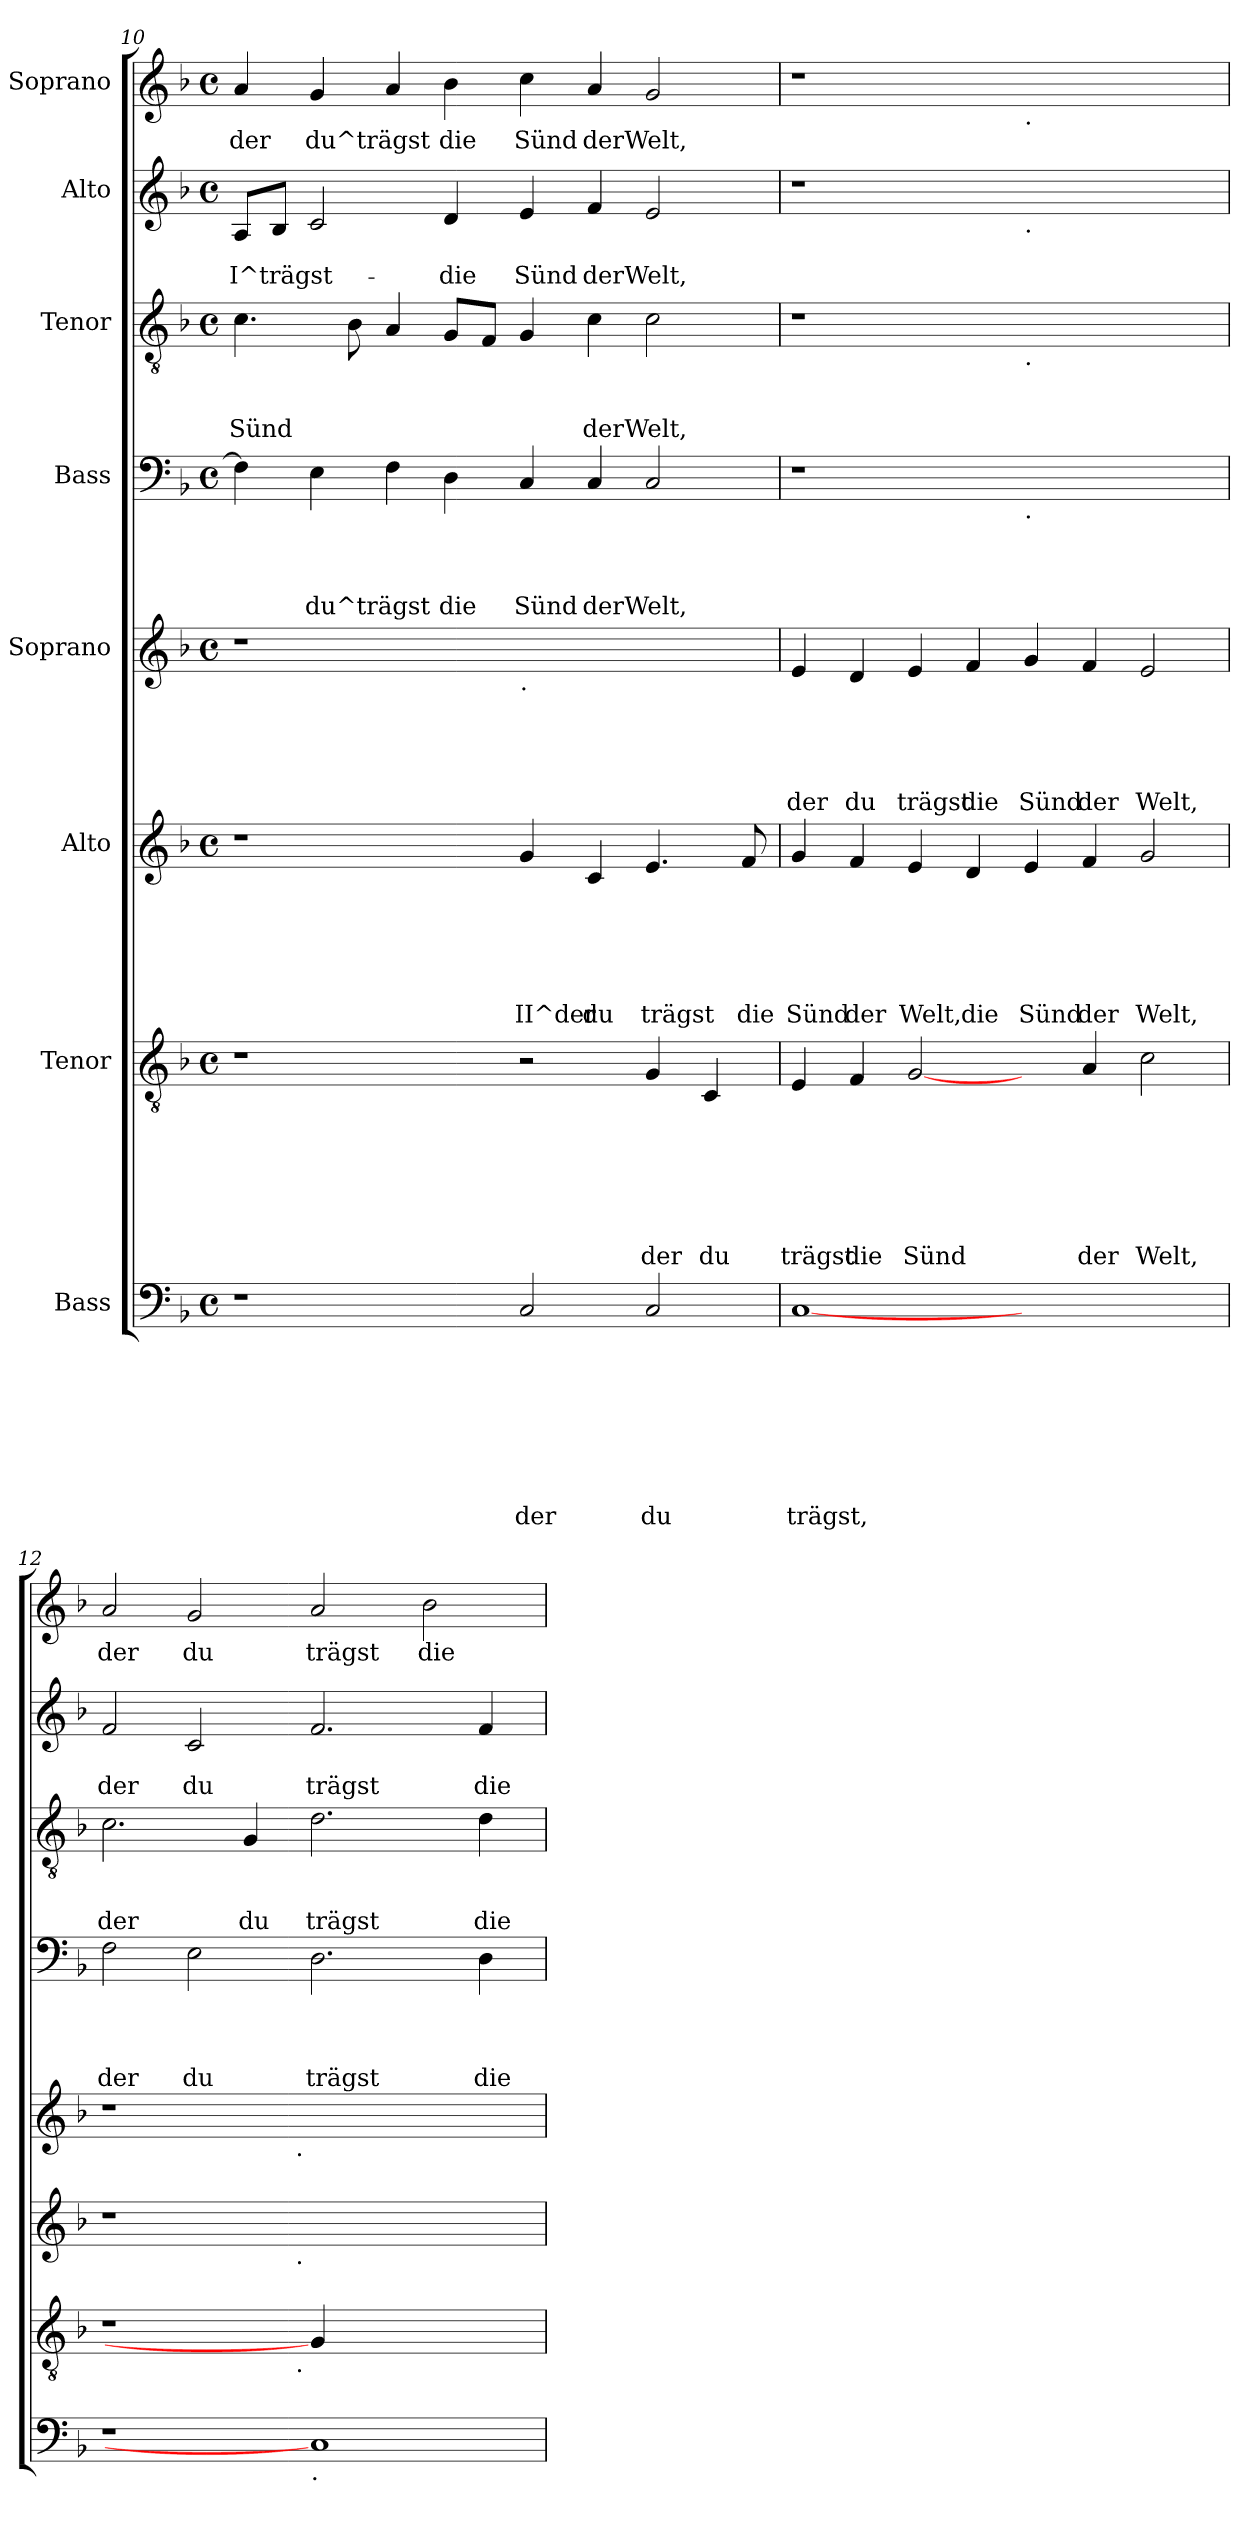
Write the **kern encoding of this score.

**kern	**text	**text	**text	**text	**text	**text	**text	**text	**kern	**text	**text	**text	**text	**text	**text	**text	**kern	**text	**text	**text	**text	**text	**text	**kern	**text	**text	**text	**text	**text	**kern	**text	**text	**text	**text	**kern	**text	**text	**text	**kern	**text	**text	**kern	**text
*part8	*part8	*part8	*part8	*part8	*part8	*part8	*part8	*part8	*part7	*part7	*part7	*part7	*part7	*part7	*part7	*part7	*part6	*part6	*part6	*part6	*part6	*part6	*part6	*part5	*part5	*part5	*part5	*part5	*part5	*part4	*part4	*part4	*part4	*part4	*part3	*part3	*part3	*part3	*part2	*part2	*part2	*part1	*part1
*staff8	*staff8	*staff8	*staff8	*staff8	*staff8	*staff8	*staff8	*staff8	*staff7	*staff7	*staff7	*staff7	*staff7	*staff7	*staff7	*staff7	*staff6	*staff6	*staff6	*staff6	*staff6	*staff6	*staff6	*staff5	*staff5	*staff5	*staff5	*staff5	*staff5	*staff4	*staff4	*staff4	*staff4	*staff4	*staff3	*staff3	*staff3	*staff3	*staff2	*staff2	*staff2	*staff1	*staff1
*I"Bass	*	*	*	*	*	*	*	*	*I"Tenor	*	*	*	*	*	*	*	*I"Alto	*	*	*	*	*	*	*I"Soprano	*	*	*	*	*	*I"Bass	*	*	*	*	*I"Tenor	*	*	*	*I"Alto	*	*	*I"Soprano	*
!!LO:PB:g=z
*clefF4	*	*	*	*	*	*	*	*	*clefGv2	*	*	*	*	*	*	*	*clefG2	*	*	*	*	*	*	*clefG2	*	*	*	*	*	*clefF4	*	*	*	*	*clefGv2	*	*	*	*clefG2	*	*	*clefG2	*
*k[b-]	*	*	*	*	*	*	*	*	*k[b-]	*	*	*	*	*	*	*	*k[b-]	*	*	*	*	*	*	*k[b-]	*	*	*	*	*	*k[b-]	*	*	*	*	*k[b-]	*	*	*	*k[b-]	*	*	*k[b-]	*
*F:	*	*	*	*	*	*	*	*	*F:	*	*	*	*	*	*	*	*F:	*	*	*	*	*	*	*F:	*	*	*	*	*	*F:	*	*	*	*	*F:	*	*	*	*F:	*	*	*F:	*
*M4/4	*	*	*	*	*	*	*	*	*M4/4	*	*	*	*	*	*	*	*M4/4	*	*	*	*	*	*	*M4/4	*	*	*	*	*	*M4/4	*	*	*	*	*M4/4	*	*	*	*M4/4	*	*	*M4/4	*
*met(c)	*	*	*	*	*	*	*	*	*met(c)	*	*	*	*	*	*	*	*met(c)	*	*	*	*	*	*	*met(c)	*	*	*	*	*	*met(c)	*	*	*	*	*met(c)	*	*	*	*met(c)	*	*	*met(c)	*
=10	=10	=10	=10	=10	=10	=10	=10	=10	=10	=10	=10	=10	=10	=10	=10	=10	=10	=10	=10	=10	=10	=10	=10	=10	=10	=10	=10	=10	=10	=10	=10	=10	=10	=10	=10	=10	=10	=10	=10	=10	=10	=10	=10
!	!	!	!	!	!	!	!	!	!	!	!	!	!	!	!	!	!	!	!	!	!	!	!	!	!	!	!	!	!	!	!	!	!	!	!	!	!	!LO:LY:b	!	!	!LO:LY:b:rj	!	!LO:LY:b
1r	.	.	.	.	.	.	.	.	1r	.	.	.	.	.	.	.	1r	.	.	.	.	.	.	1r	.	.	.	.	.	4F\]	.	.	.	.	4.c\	.	.	Sünd	8A/L	.	-I^trägst-	4a/	der
.	.	.	.	.	.	.	.	.	.	.	.	.	.	.	.	.	.	.	.	.	.	.	.	.	.	.	.	.	.	.	.	.	.	.	.	.	.	.	8B-/J	.	.	.	.
!	!	!	!	!	!	!	!	!	!	!	!	!	!	!	!	!	!	!	!	!	!	!	!	!	!	!	!	!	!	!	!	!	!	!LO:LY:b	!	!	!	!	!	!	!	!	!LO:LY:b
.	.	.	.	.	.	.	.	.	.	.	.	.	.	.	.	.	.	.	.	.	.	.	.	.	.	.	.	.	.	4E\	.	.	.	du^trägst	.	.	.	.	2c/	.	.	4g/	du^trägst
.	.	.	.	.	.	.	.	.	.	.	.	.	.	.	.	.	.	.	.	.	.	.	.	.	.	.	.	.	.	.	.	.	.	.	8B-\	.	.	.	.	.	.	.	.
.	.	.	.	.	.	.	.	.	.	.	.	.	.	.	.	.	.	.	.	.	.	.	.	.	.	.	.	.	.	4F\	.	.	.	.	4A/	.	.	.	.	.	.	4a/	.
!	!	!	!	!	!	!	!	!	!	!	!	!	!	!	!	!	!	!	!	!	!	!	!	!	!	!	!	!	!	!	!	!	!	!LO:LY:b	!	!	!	!	!	!	!LO:LY:b:rj	!	!LO:LY:b
.	.	.	.	.	.	.	.	.	.	.	.	.	.	.	.	.	.	.	.	.	.	.	.	.	.	.	.	.	.	4D\	.	.	.	die	8G/L	.	.	.	4d/	.	-die	4b-\	die
.	.	.	.	.	.	.	.	.	.	.	.	.	.	.	.	.	.	.	.	.	.	.	.	.	.	.	.	.	.	.	.	.	.	.	8F/J	.	.	.	.	.	.	.	.
!	!	!	!	!	!	!	!	!	!	!	!	!	!	!	!	!	!	!	!	!	!	!	!	!LO:TX:b:t=.	!	!	!	!	!	!	!	!	!	!	!	!	!	!	!	!	!	!	!
!	!	!	!	!	!	!	!	!LO:LY:b	!	!	!	!	!	!	!	!	!	!	!	!	!	!	!LO:LY:b:rj	!	!	!	!	!	!	!	!	!	!	!LO:LY:b	!	!	!	!	!	!	!LO:LY:b:rj	!	!LO:LY:b
2C/	.	.	.	.	.	.	.	der	2r	.	.	.	.	.	.	.	4g/	.	.	.	.	.	II^der	1ryy	.	.	.	.	.	4C/	.	.	.	Sünd	4G/	.	.	.	4e/	.	Sünd	4cc\	Sünd
!	!	!	!	!	!	!	!	!	!	!	!	!	!	!	!	!	!	!	!	!	!	!	!LO:LY:b:rj	!	!	!	!	!	!	!	!	!	!	!LO:LY:b	!	!	!	!LO:LY:b	!	!	!LO:LY:b:rj	!	!LO:LY:b
.	.	.	.	.	.	.	.	.	.	.	.	.	.	.	.	.	4c/	.	.	.	.	.	du	.	.	.	.	.	.	4C/	.	.	.	der	4c\	.	.	der	4f/	.	der	4a/	der
!	!	!	!	!	!	!	!	!LO:LY:b	!	!	!	!	!	!	!	!LO:LY:b	!	!	!	!	!	!	!LO:LY:b:rj	!	!	!	!	!	!	!	!	!	!	!LO:LY:b	!	!	!	!LO:LY:b	!	!	!LO:LY:b:rj	!	!LO:LY:b
2C/	.	.	.	.	.	.	.	du	4G/	.	.	.	.	.	.	der	4.e/	.	.	.	.	.	trägst	.	.	.	.	.	.	2C/	.	.	.	Welt,	2c\	.	.	Welt,	2e/	.	Welt,	2g/	Welt,
!	!	!	!	!	!	!	!	!	!	!	!	!	!	!	!	!LO:LY:b	!	!	!	!	!	!	!	!	!	!	!	!	!	!	!	!	!	!	!	!	!	!	!	!	!	!	!
.	.	.	.	.	.	.	.	.	4C/	.	.	.	.	.	.	du	.	.	.	.	.	.	.	.	.	.	.	.	.	.	.	.	.	.	.	.	.	.	.	.	.	.	.
!	!	!	!	!	!	!	!	!	!	!	!	!	!	!	!	!	!	!	!	!	!	!	!LO:LY:b:rj	!	!	!	!	!	!	!	!	!	!	!	!	!	!	!	!	!	!	!	!
.	.	.	.	.	.	.	.	.	.	.	.	.	.	.	.	.	8f/	.	.	.	.	.	die	.	.	.	.	.	.	.	.	.	.	.	.	.	.	.	.	.	.	.	.
=11	=11	=11	=11	=11	=11	=11	=11	=11	=11	=11	=11	=11	=11	=11	=11	=11	=11	=11	=11	=11	=11	=11	=11	=11	=11	=11	=11	=11	=11	=11	=11	=11	=11	=11	=11	=11	=11	=11	=11	=11	=11	=11	=11
!	!	!	!	!	!	!	!	!LO:LY:b	!	!	!	!	!	!	!	!LO:LY:b	!	!	!	!	!	!	!LO:LY:b:rj	!	!	!	!	!	!LO:LY:b	!	!	!	!	!	!	!	!	!	!	!	!	!	!
[1C	.	.	.	.	.	.	.	trägst,	4E/	.	.	.	.	.	.	trägst	4g/	.	.	.	.	.	Sünd	4e/	.	.	.	.	der	1r	.	.	.	.	1r	.	.	.	1r	.	.	1r	.
!	!	!	!	!	!	!	!	!	!	!	!	!	!	!	!	!LO:LY:b	!	!	!	!	!	!	!LO:LY:b:rj	!	!	!	!	!	!LO:LY:b	!	!	!	!	!	!	!	!	!	!	!	!	!	!
.	.	.	.	.	.	.	.	.	4F/	.	.	.	.	.	.	die	4f/	.	.	.	.	.	der	4d/	.	.	.	.	du	.	.	.	.	.	.	.	.	.	.	.	.	.	.
!	!	!	!	!	!	!	!	!	!	!	!	!	!	!	!	!LO:LY:b	!	!	!	!	!	!	!LO:LY:b:rj	!	!	!	!	!	!LO:LY:b	!	!	!	!	!	!	!	!	!	!	!	!	!	!
.	.	.	.	.	.	.	.	.	[2G/	.	.	.	.	.	.	Sünd	4e/	.	.	.	.	.	Welt,	4e/	.	.	.	.	trägst	.	.	.	.	.	.	.	.	.	.	.	.	.	.
!	!	!	!	!	!	!	!	!	!	!	!	!	!	!	!	!	!	!	!	!	!	!	!LO:LY:b:rj	!	!	!	!	!	!LO:LY:b	!	!	!	!	!	!	!	!	!	!	!	!	!	!
.	.	.	.	.	.	.	.	.	.	.	.	.	.	.	.	.	4d/	.	.	.	.	.	die	4f/	.	.	.	.	die	.	.	.	.	.	.	.	.	.	.	.	.	.	.
!	!	!	!	!	!	!	!	!	!	!	!	!	!	!	!	!	!	!	!	!	!	!	!	!	!	!	!	!	!	!	!	!	!	!	!	!	!	!	!	!	!	!LO:TX:b:t=.	!
!	!	!	!	!	!	!	!	!	!	!	!	!	!	!	!	!	!	!	!	!	!	!	!	!	!	!	!	!	!	!	!	!	!	!	!	!	!	!	!LO:TX:b:t=.	!	!	!	!
!	!	!	!	!	!	!	!	!	!	!	!	!	!	!	!	!	!	!	!	!	!	!	!	!	!	!	!	!	!	!	!	!	!	!	!LO:TX:b:t=.	!	!	!	!	!	!	!	!
!	!	!	!	!	!	!	!	!	!	!	!	!	!	!	!	!	!	!	!	!	!	!	!	!	!	!	!	!	!	!LO:TX:b:t=.	!	!	!	!	!	!	!	!	!	!	!	!	!
!	!	!	!	!	!	!	!	!	!	!	!	!	!	!	!	!	!	!	!	!	!	!	!LO:LY:b:rj	!	!	!	!	!	!LO:LY:b	!	!	!	!	!	!	!	!	!	!	!	!	!	!
1ryy	.	.	.	.	.	.	.	.	4ryy	.	.	.	.	.	.	.	4e/	.	.	.	.	.	Sünd	4g/	.	.	.	.	Sünd	1ryy	.	.	.	.	1ryy	.	.	.	1ryy	.	.	1ryy	.
!	!	!	!	!	!	!	!	!	!	!	!	!	!	!	!	!LO:LY:b	!	!	!	!	!	!	!LO:LY:b:rj	!	!	!	!	!	!LO:LY:b	!	!	!	!	!	!	!	!	!	!	!	!	!	!
.	.	.	.	.	.	.	.	.	4A/	.	.	.	.	.	.	der	4f/	.	.	.	.	.	der	4f/	.	.	.	.	der	.	.	.	.	.	.	.	.	.	.	.	.	.	.
!	!	!	!	!	!	!	!	!	!	!	!	!	!	!	!	!LO:LY:b	!	!	!	!	!	!	!LO:LY:b:rj	!	!	!	!	!	!LO:LY:b	!	!	!	!	!	!	!	!	!	!	!	!	!	!
.	.	.	.	.	.	.	.	.	2c\	.	.	.	.	.	.	Welt,	2g/	.	.	.	.	.	Welt,	2e/	.	.	.	.	Welt,	.	.	.	.	.	.	.	.	.	.	.	.	.	.
=12	=12	=12	=12	=12	=12	=12	=12	=12	=12	=12	=12	=12	=12	=12	=12	=12	=12	=12	=12	=12	=12	=12	=12	=12	=12	=12	=12	=12	=12	=12	=12	=12	=12	=12	=12	=12	=12	=12	=12	=12	=12	=12	=12
!	!	!	!	!	!	!	!	!	!	!	!	!	!	!	!	!	!	!	!	!	!	!	!	!	!	!	!	!	!	!	!	!	!	!LO:LY:b	!	!	!	!LO:LY:b	!	!	!LO:LY:b:rj	!	!LO:LY:b
*	*	*	*	*	*	*	*	*	*^	*	*	*	*	*	*	*	*^	*	*	*	*	*	*	*^	*	*	*	*	*	*	*	*	*	*	*	*	*	*	*	*	*	*	*
1r	.	.	.	.	.	.	.	.	1r	2ryy	.	.	.	.	.	.	.	1r	2ryy	.	.	.	.	.	.	1r	2ryy	.	.	.	.	.	2F\	.	.	.	der	2.c\	.	.	der	2f/	.	der	2a/	der
!	!	!	!	!	!	!	!	!	!	!	!	!	!	!	!	!	!	!	!	!	!	!	!	!	!	!	!	!	!	!	!	!	!	!	!	!	!LO:LY:b	!	!	!	!	!	!	!LO:LY:b:rj	!	!LO:LY:b
.	.	.	.	.	.	.	.	.	.	4...ryy	.	.	.	.	.	.	.	.	4...ryy	.	.	.	.	.	.	.	4...ryy	.	.	.	.	.	2E\	.	.	.	du	.	.	.	.	2c/	.	du	2g/	du
!	!	!	!	!	!	!	!	!	!	!	!	!	!	!	!	!	!	!	!	!	!	!	!	!	!	!	!	!	!	!	!	!	!	!	!	!	!	!	!	!	!LO:LY:b	!	!	!	!	!
.	.	.	.	.	.	.	.	.	.	.	.	.	.	.	.	.	.	.	.	.	.	.	.	.	.	.	.	.	.	.	.	.	.	.	.	.	.	4G/	.	.	du	.	.	.	.	.
!	!	!	!	!	!	!	!	!	!	!	!	!	!	!	!	!	!	!	!	!	!	!	!	!	!	!	!LO:TX:b:t=.	!	!	!	!	!	!	!	!	!	!	!	!	!	!	!	!	!	!	!
!	!	!	!	!	!	!	!	!	!	!	!	!	!	!	!	!	!	!	!LO:TX:b:t=.	!	!	!	!	!	!	!	!	!	!	!	!	!	!	!	!	!	!	!	!	!	!	!	!	!	!	!
!	!	!	!	!	!	!	!	!	!	!LO:TX:b:t=.	!	!	!	!	!	!	!	!	!	!	!	!	!	!	!	!	!	!	!	!	!	!	!	!	!	!	!	!	!	!	!	!	!	!	!	!
.	.	.	.	.	.	.	.	.	.	1ryy	.	.	.	.	.	.	.	.	1ryy	.	.	.	.	.	.	.	1ryy	.	.	.	.	.	.	.	.	.	.	.	.	.	.	.	.	.	.	.
!LO:TX:b:t=.	!	!	!	!	!	!	!	!	!	!	!	!	!	!	!	!	!	!	!	!	!	!	!	!	!	!	!	!	!	!	!	!	!	!	!	!	!	!	!	!	!	!	!	!	!	!
!	!	!	!	!	!	!	!	!	!	!	!	!	!	!	!	!	!	!	!	!	!	!	!	!	!	!	!	!	!	!	!	!	!	!	!	!	!LO:LY:b	!	!	!	!LO:LY:b	!	!	!LO:LY:b:rj	!	!LO:LY:b
1C]	.	.	.	.	.	.	.	.	4G/]	.	.	.	.	.	.	.	.	1ryy	.	.	.	.	.	.	.	1ryy	.	.	.	.	.	.	2.D\	.	.	.	trägst	2.d\	.	.	trägst	2.f/	.	trägst	2a/	trägst
.	.	.	.	.	.	.	.	.	2.ryy	.	.	.	.	.	.	.	.	.	.	.	.	.	.	.	.	.	.	.	.	.	.	.	.	.	.	.	.	.	.	.	.	.	.	.	.	.
!	!	!	!	!	!	!	!	!	!	!	!	!	!	!	!	!	!	!	!	!	!	!	!	!	!	!	!	!	!	!	!	!	!	!	!	!	!	!	!	!	!	!	!	!	!	!LO:LY:b
.	.	.	.	.	.	.	.	.	.	.	.	.	.	.	.	.	.	.	.	.	.	.	.	.	.	.	.	.	.	.	.	.	.	.	.	.	.	.	.	.	.	.	.	.	2b-\	die
!	!	!	!	!	!	!	!	!	!	!	!	!	!	!	!	!	!	!	!	!	!	!	!	!	!	!	!	!	!	!	!	!	!	!	!	!	!LO:LY:b	!	!	!	!LO:LY:b	!	!	!LO:LY:b:rj	!	!
.	.	.	.	.	.	.	.	.	.	.	.	.	.	.	.	.	.	.	.	.	.	.	.	.	.	.	.	.	.	.	.	.	4D\	.	.	.	die	4d\	.	.	die	4f/	.	die	.	.
.	.	.	.	.	.	.	.	.	.	32ryy	.	.	.	.	.	.	.	.	32ryy	.	.	.	.	.	.	.	32ryy	.	.	.	.	.	.	.	.	.	.	.	.	.	.	.	.	.	.	.
*	*	*	*	*	*	*	*	*	*v	*v	*	*	*	*	*	*	*	*	*	*	*	*	*	*	*	*v	*v	*	*	*	*	*	*	*	*	*	*	*	*	*	*	*	*	*	*	*
*	*	*	*	*	*	*	*	*	*	*	*	*	*	*	*	*	*v	*v	*	*	*	*	*	*	*	*	*	*	*	*	*	*	*	*	*	*	*	*	*	*	*	*	*	*
=	=	=	=	=	=	=	=	=	=	=	=	=	=	=	=	=	=	=	=	=	=	=	=	=	=	=	=	=	=	=	=	=	=	=	=	=	=	=	=	=	=	=	=
*-	*-	*-	*-	*-	*-	*-	*-	*-	*-	*-	*-	*-	*-	*-	*-	*-	*-	*-	*-	*-	*-	*-	*-	*-	*-	*-	*-	*-	*-	*-	*-	*-	*-	*-	*-	*-	*-	*-	*-	*-	*-	*-	*-
